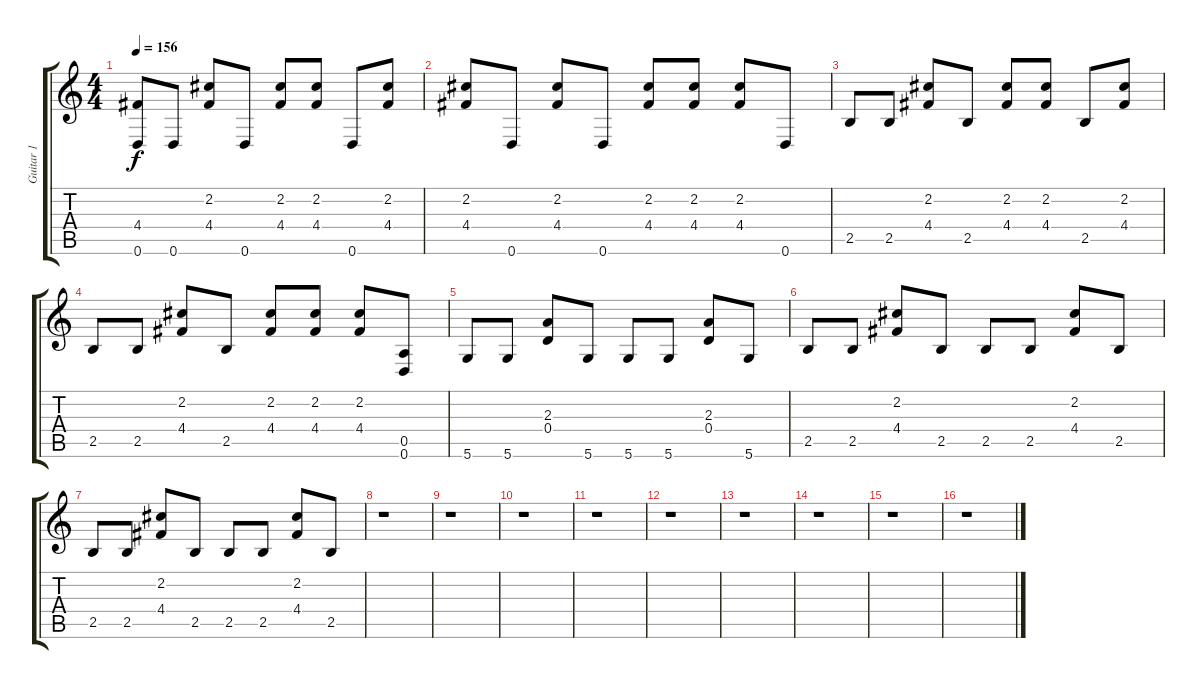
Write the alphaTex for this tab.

\track ("Guitar 1" "Guitar 1") {solo instrument acousticguitarsteel}
\staff {score tabs}
\tuning (E4 B3 G3 D3 A2 D2) {hide}
\ts (4 4)
\tempo 156
\clef g2
\ks c
(4.4 0.6).8{dy f} 0.6.8 (2.2 4.4).8 0.6.8 (2.2 4.4).8 (2.2 4.4).8 0.6.8 (2.2 4.4).8 |
(2.2 4.4).8 0.6.8 (2.2 4.4).8 0.6.8 (2.2 4.4).8 (2.2 4.4).8 (2.2 4.4).8 0.6.8 |
2.5.8 2.5.8 (2.2 4.4).8 2.5.8 (2.2 4.4).8 (2.2 4.4).8 2.5.8 (2.2 4.4).8 |
2.5.8 2.5.8 (2.2 4.4).8 2.5.8 (2.2 4.4).8 (2.2 4.4).8 (2.2 4.4).8 (0.5 0.6).8 |
5.6.8 5.6.8 (2.3 0.4).8 5.6.8 5.6.8 5.6.8 (2.3 0.4).8 5.6.8 |
2.5.8 2.5.8 (2.2 4.4).8 2.5.8 2.5.8 2.5.8 (2.2 4.4).8 2.5.8 |
2.5.8 2.5.8 (2.2 4.4).8 2.5.8 2.5.8 2.5.8 (2.2 4.4).8 2.5.8 |
r.1 |
r.1 |
r.1 |
r.1 |
r.1 |
r.1 |
r.1 |
r.1 |
r.1
